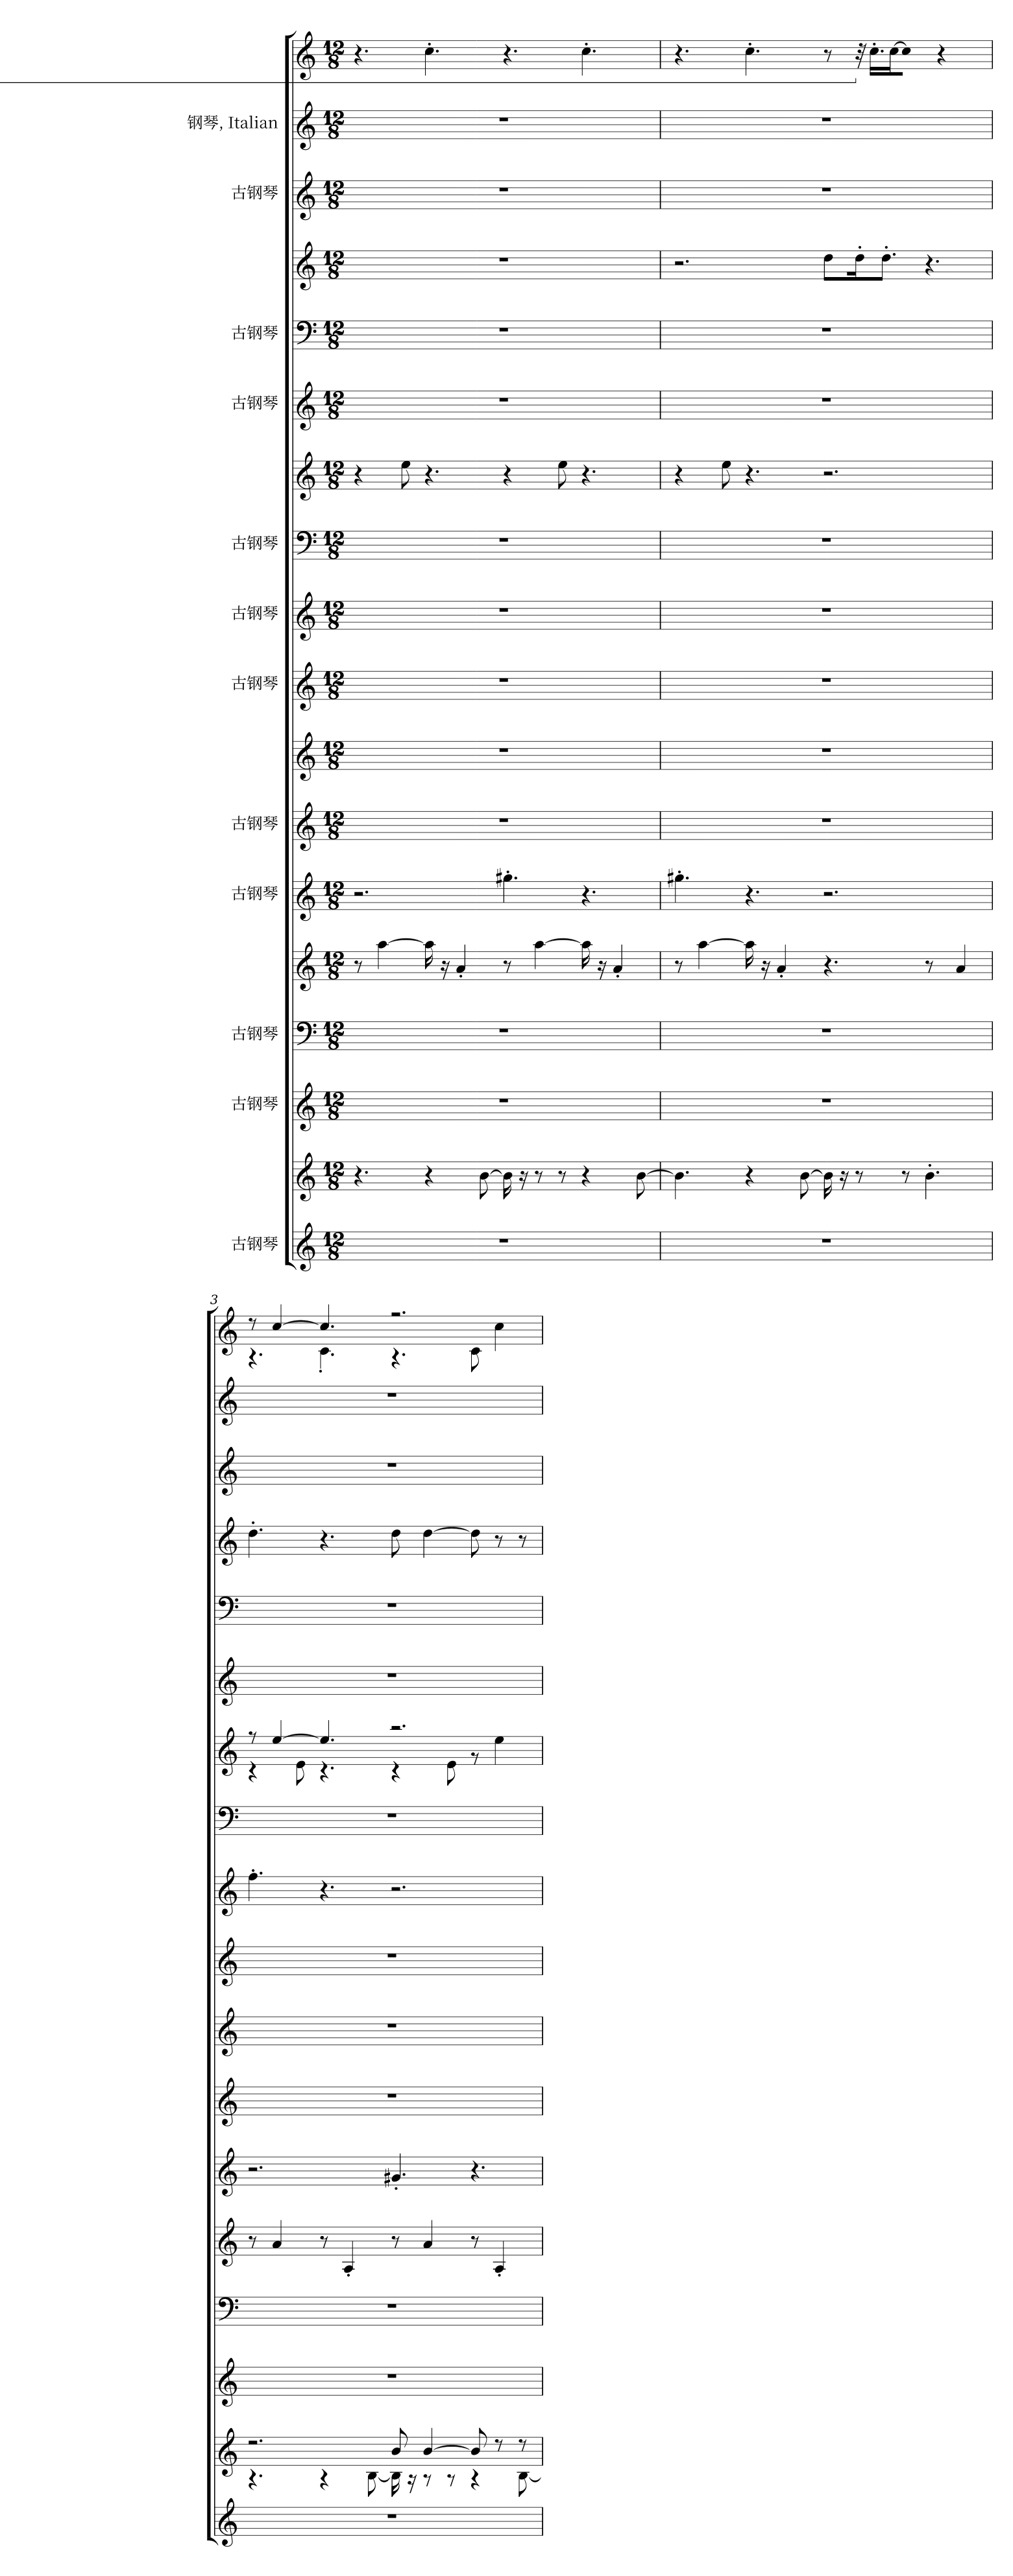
**kern	**kern	**kern	**kern	**kern	**kern	**kern	**kern	**kern	**kern	**kern	**kern	**kern	**kern	**kern	**kern	**kern	**kern
*part12	*part12	*part11	*part10	*part10	*part9	*part8	*part8	*part7	*part6	*part5	*part5	*part4	*part3	*part3	*part2	*part1	*part1
*staff18	*staff17	*staff16	*staff15	*staff14	*staff13	*staff12	*staff11	*staff10	*staff9	*staff8	*staff7	*staff6	*staff5	*staff4	*staff3	*staff2	*staff1
*I"古钢琴	*	*I"古钢琴	*I"古钢琴	*	*I"古钢琴	*I"古钢琴	*	*I"古钢琴	*I"古钢琴	*I"古钢琴	*	*I"古钢琴	*I"古钢琴	*	*I"古钢琴	*I"钢琴, Italian	*
*clefG2	*clefG2	*clefG2	*clefF4	*clefG2	*clefG2	*clefG2	*clefG2	*clefG2	*clefG2	*clefF4	*clefG2	*clefG2	*clefF4	*clefG2	*clefG2	*clefG2	*clefG2
*k[]	*k[]	*k[]	*k[]	*k[]	*k[]	*k[]	*k[]	*k[]	*k[]	*k[]	*k[]	*k[]	*k[]	*k[]	*k[]	*k[]	*k[]
*M12/8	*M12/8	*M12/8	*M12/8	*M12/8	*M12/8	*M12/8	*M12/8	*M12/8	*M12/8	*M12/8	*M12/8	*M12/8	*M12/8	*M12/8	*M12/8	*M12/8	*M12/8
*MM135	*MM135	*MM135	*MM135	*MM135	*MM135	*MM135	*MM135	*MM135	*MM135	*MM135	*MM135	*MM135	*MM135	*MM135	*MM135	*MM135	*MM135
=1	=1	=1	=1	=1	=1	=1	=1	=1	=1	=1	=1	=1	=1	=1	=1	=1	=1
1.r	4.r	1.r	1.r	8r	2.r	1.r	1.r	1.r	1.r	1.r	4r	1.r	1.r	1.r	1.r	1.r	4.r
.	.	.	.	[4aa\	.	.	.	.	.	.	.	.	.	.	.	.	.
.	.	.	.	.	.	.	.	.	.	.	8ee\	.	.	.	.	.	.
.	4r	.	.	16aa\]	.	.	.	.	.	.	4.r	.	.	.	.	.	4.cc'\
.	.	.	.	16r	.	.	.	.	.	.	.	.	.	.	.	.	.
.	.	.	.	4a'/	.	.	.	.	.	.	.	.	.	.	.	.	.
.	[8b\	.	.	.	.	.	.	.	.	.	.	.	.	.	.	.	.
.	16b\]	.	.	8r	4.gg#X'\	.	.	.	.	.	4r	.	.	.	.	.	4.r
.	16r	.	.	.	.	.	.	.	.	.	.	.	.	.	.	.	.
.	8r	.	.	[4aa\	.	.	.	.	.	.	.	.	.	.	.	.	.
.	8r	.	.	.	.	.	.	.	.	.	8ee\	.	.	.	.	.	.
.	4r	.	.	16aa\]	4.r	.	.	.	.	.	4.r	.	.	.	.	.	4.cc'\
.	.	.	.	16r	.	.	.	.	.	.	.	.	.	.	.	.	.
.	.	.	.	4a'/	.	.	.	.	.	.	.	.	.	.	.	.	.
.	[8b\	.	.	.	.	.	.	.	.	.	.	.	.	.	.	.	.
=2	=2	=2	=2	=2	=2	=2	=2	=2	=2	=2	=2	=2	=2	=2	=2	=2	=2
1.r	4.b\]	1.r	1.r	8r	4.gg#X'\	1.r	1.r	1.r	1.r	1.r	4r	1.r	1.r	2.r	1.r	1.r	4.r
.	.	.	.	[4aa\	.	.	.	.	.	.	.	.	.	.	.	.	.
.	.	.	.	.	.	.	.	.	.	.	8ee\	.	.	.	.	.	.
.	4r	.	.	16aa\]	4.r	.	.	.	.	.	4.r	.	.	.	.	.	4.cc'\
.	.	.	.	16r	.	.	.	.	.	.	.	.	.	.	.	.	.
.	.	.	.	4a'/	.	.	.	.	.	.	.	.	.	.	.	.	.
.	[8b\	.	.	.	.	.	.	.	.	.	.	.	.	.	.	.	.
.	16b\]	.	.	4.r	2.r	.	.	.	.	.	2.r	.	.	8dd\L	.	.	8r
.	16r	.	.	.	.	.	.	.	.	.	.	.	.	.	.	.	.
.	8r	.	.	.	.	.	.	.	.	.	.	.	.	16dd'\K	.	.	48r
.	.	.	.	.	.	.	.	.	.	.	.	.	.	.	.	.	24.cc'\LL
.	.	.	.	.	.	.	.	.	.	.	.	.	.	8.dd'\J	.	.	.
.	.	.	.	.	.	.	.	.	.	.	.	.	.	.	.	.	[24cc\J
.	8r	.	.	.	.	.	.	.	.	.	.	.	.	.	.	.	8cc\J]
.	4.b'\	.	.	8r	.	.	.	.	.	.	.	.	.	4.r	.	.	4.r
.	.	.	.	4a/	.	.	.	.	.	.	.	.	.	.	.	.	.
!!LO:PB:g=z
=3	=3	=3	=3	=3	=3	=3	=3	=3	=3	=3	=3	=3	=3	=3	=3	=3	=3
*	*^	*	*	*	*	*	*	*	*	*	*^	*	*	*	*	*	*^
1.r	2.r	4.r	1.r	1.r	8r	2.r	1.r	1.r	1.r	4.ff'\	1.r	8r	4r	1.r	1.r	4.dd'\	1.r	1.r	8r	4.r
.	.	.	.	.	4a/	.	.	.	.	.	.	[4ee/	.	.	.	.	.	.	[4cc/	.
.	.	.	.	.	.	.	.	.	.	.	.	.	8e\	.	.	.	.	.	.	.
.	.	4r	.	.	8r	.	.	.	.	4.r	.	4.ee/]	4.r	.	.	4.r	.	.	4.cc/]	4.c'\
.	.	.	.	.	4A'/	.	.	.	.	.	.	.	.	.	.	.	.	.	.	.
.	.	[8B\	.	.	.	.	.	.	.	.	.	.	.	.	.	.	.	.	.	.
.	8b/	16B\]	.	.	8r	4.g#X'/	.	.	.	2.r	.	2.r	4r	.	.	8dd\	.	.	2.r	4.r
.	.	16r	.	.	.	.	.	.	.	.	.	.	.	.	.	.	.	.	.	.
.	[4b/	8r	.	.	4a/	.	.	.	.	.	.	.	.	.	.	[4dd\	.	.	.	.
.	.	8r	.	.	.	.	.	.	.	.	.	.	8e\	.	.	.	.	.	.	.
.	8b/]	4r	.	.	8r	4.r	.	.	.	.	.	.	8r	.	.	8dd\]	.	.	.	8c\
.	8r	.	.	.	4A'/	.	.	.	.	.	.	.	4ee\	.	.	8r	.	.	.	4cc\
.	8r	[8B\	.	.	.	.	.	.	.	.	.	.	.	.	.	8r	.	.	.	.
*	*v	*v	*	*	*	*	*	*	*	*	*	*v	*v	*	*	*	*	*	*v	*v
=	=	=	=	=	=	=	=	=	=	=	=	=	=	=	=	=	=
*-	*-	*-	*-	*-	*-	*-	*-	*-	*-	*-	*-	*-	*-	*-	*-	*-	*-
